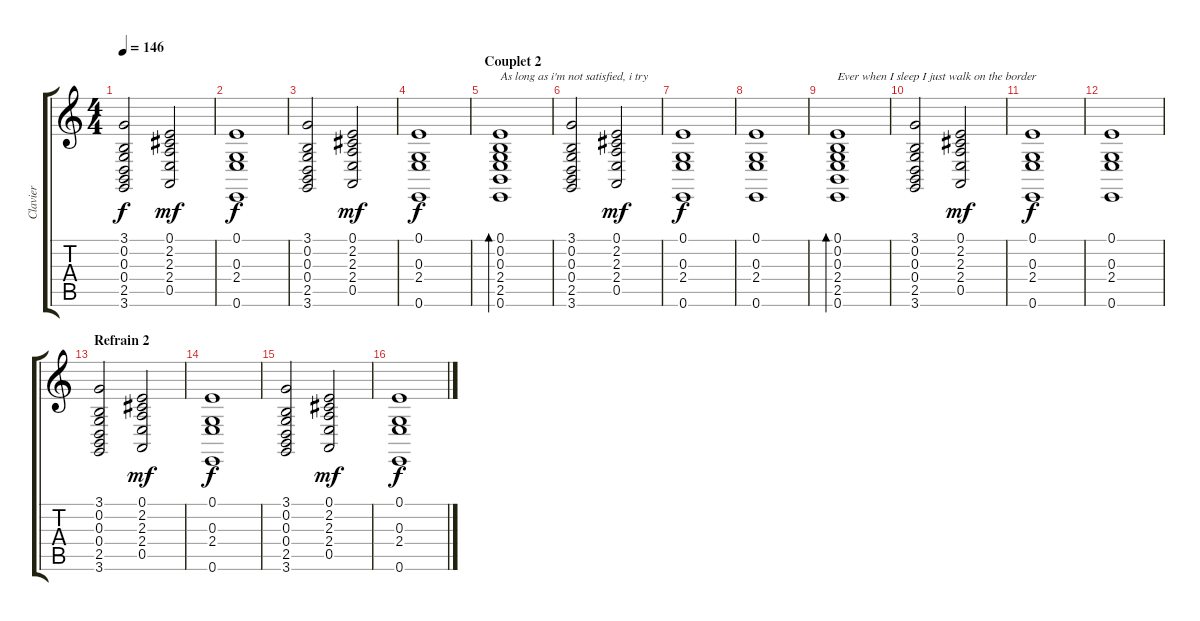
\track ("Clavier" "Clavier") {instrument churchorgan}
\staff {score tabs}
\tuning (E4 B3 G3 D3 A2 E2) {hide}
\ts (4 4)
\tempo 146
\clef g2
\ks c
(3.1 0.2 0.3 0.4 2.5 3.6).2{dy f} (0.1 2.2 2.3 2.4 0.5).2{dy mf} |
(0.1 0.3 2.4 0.6).1{dy f} |
(3.1 0.2 0.3 0.4 2.5 3.6).2 (0.1 2.2 2.3 2.4 0.5).2{dy mf} |
(0.1 0.3 2.4 0.6).1{dy f} |
\section ("" "Couplet 2 ")
(0.1 0.2 0.3 2.4 2.5 0.6).1{bd 60 txt "As long as i'm not satisfied, i try"} |
(3.1 0.2 0.3 0.4 2.5 3.6).2 (0.1 2.2 2.3 2.4 0.5).2{dy mf} |
(0.1 0.3 2.4 0.6).1{dy f} |
(0.1 0.3 2.4 0.6).1 |
(0.1 0.2 0.3 2.4 2.5 0.6).1{bd 60 txt "Ever when I sleep I just walk on the border"} |
(3.1 0.2 0.3 0.4 2.5 3.6).2 (0.1 2.2 2.3 2.4 0.5).2{dy mf} |
(0.1 0.3 2.4 0.6).1{dy f} |
(0.1 0.3 2.4 0.6).1 |
\section ("" "Refrain 2")
(3.1 0.2 0.3 0.4 2.5 3.6).2 (0.1 2.2 2.3 2.4 0.5).2{dy mf} |
(0.1 0.3 2.4 0.6).1{dy f} |
(3.1 0.2 0.3 0.4 2.5 3.6).2 (0.1 2.2 2.3 2.4 0.5).2{dy mf} |
(0.1 0.3 2.4 0.6).1{dy f}
